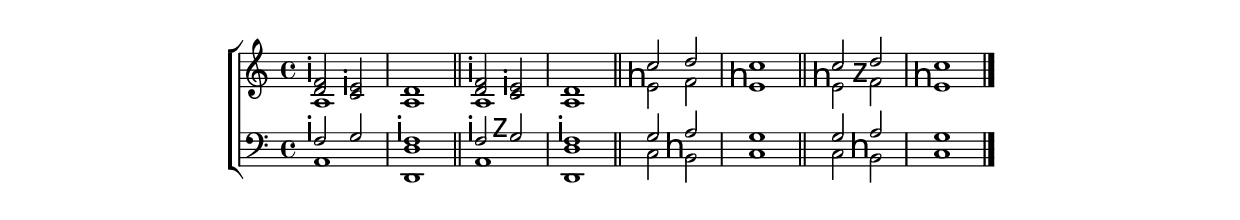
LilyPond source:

\version "2.24.1"
\include "tuning.ily"
\include "layout.ily"

%% Content 1
XS = \relative c'' { <fisM, d>2 <e cisM> d1      }
XA = \relative c'' { a,1                 a       }
XT = \relative c'  { fisM,2     g        fisM1   }
XB = \relative c   { a1                  <d d,>1 }

%% Content 2
YS = \relative c'' { <fisM, d>2 <e cisM> d1      }
YA = \relative c'' { a,1                 a       }
YT = \relative c'  { fisM,2     \oS gS   fisM1   }
YB = \relative c   { a1                  <d d,>1 }

%% Content 3
ZS = \relative c'' { c2  d  c1  }
ZA = \relative c'  { eM2 f2 eM1 }
ZT = \relative c'  { g2  a  g1  }
ZB = \relative c   { c2  bM c1  }

%% Content 4
AS = \relative c'' { c2      d   c1  }
AA = \relative c'  { eM2 \oS fS2 eM1 }
AT = \relative c'  { g2      a   g1  }
AB = \relative c   { c2      bM  c1  }

%% MIDI 1
\book {
  \bookOutputSuffix "1"
  \score {
    <<
      \new Staff \with {midiInstrument = #"oboe"} << \XS >>
      \new Staff \with {midiInstrument = #"oboe"} << \XA >>
      \new Staff \with {midiInstrument = #"oboe"} << \XT >>
      \new Staff \with {midiInstrument = #"oboe"} << \XB >>
    >>
    \midi { \tempo 4 = 60 }
  }
}

%% MIDI 2
\book {
  \bookOutputSuffix "2"
  \score {
    <<
      \new Staff \with {midiInstrument = #"oboe"} << \YS >>
      \new Staff \with {midiInstrument = #"oboe"} << \YA >>
      \new Staff \with {midiInstrument = #"oboe"} << \YT >>
      \new Staff \with {midiInstrument = #"oboe"} << \YB >>
    >>
    \midi { \tempo 4 = 60 }
  }
}

%% MIDI 3
\book {
  \bookOutputSuffix "3"
  \score {
    <<
      \new Staff \with {midiInstrument = #"oboe"} << \ZS >>
      \new Staff \with {midiInstrument = #"oboe"} << \ZA >>
      \new Staff \with {midiInstrument = #"oboe"} << \ZT >>
      \new Staff \with {midiInstrument = #"oboe"} << \ZB >>
    >>
    \midi { \tempo 4 = 60 }
  }
}

%% MIDI 4
\book {
  \bookOutputSuffix "4"
  \score {
    <<
      \new Staff \with {midiInstrument = #"oboe"} << \AS >>
      \new Staff \with {midiInstrument = #"oboe"} << \AA >>
      \new Staff \with {midiInstrument = #"oboe"} << \AT >>
      \new Staff \with {midiInstrument = #"oboe"} << \AB >>
    >>
    \midi { \tempo 4 = 60 }
  }
}

%% Control the PDF output.
%% PDF (the just one, with HE accidentals)
\score {
  \new ChoirStaff
  <<
    \new Staff << {
      << \XS \\ \XA >> \bar "||"
      << \YS \\ \YA >> \bar "||"
      << \ZS \\ \ZA >> \bar "||"
      << \AS \\ \AA >> \bar "|." } >>
    \new Staff << \clef "bass" {
      << \XT \\ \XB >> \bar "||"
      << \YT \\ \YB >> \bar "||"
      << \ZT \\ \ZB >> \bar "||"
      << \AT \\ \AB >> \bar "|."} >>
  >>
  \layout{}
}
